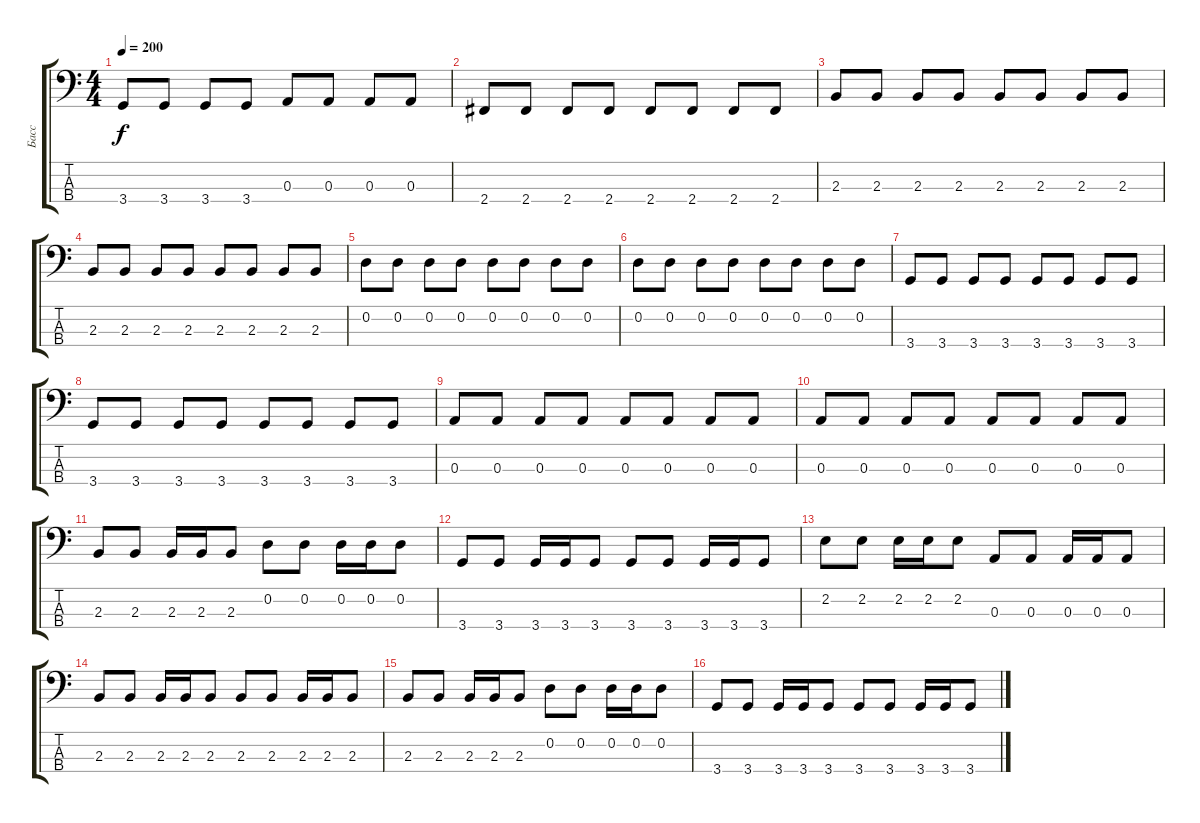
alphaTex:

\track ("Басс" "Басс") {instrument electricbassfinger}
\staff {score tabs}
\tuning (G2 D2 A1 E1) {hide}
\ts (4 4)
\tempo 200
\clef f4
\ks c
3.4.8{dy f} 3.4.8 3.4.8 3.4.8 0.3.8 0.3.8 0.3.8 0.3.8 |
2.4.8 2.4.8 2.4.8 2.4.8 2.4.8 2.4.8 2.4.8 2.4.8 |
2.3.8 2.3.8 2.3.8 2.3.8 2.3.8 2.3.8 2.3.8 2.3.8 |
2.3.8 2.3.8 2.3.8 2.3.8 2.3.8 2.3.8 2.3.8 2.3.8 |
0.2.8 0.2.8 0.2.8 0.2.8 0.2.8 0.2.8 0.2.8 0.2.8 |
0.2.8 0.2.8 0.2.8 0.2.8 0.2.8 0.2.8 0.2.8 0.2.8 |
3.4.8 3.4.8 3.4.8 3.4.8 3.4.8 3.4.8 3.4.8 3.4.8 |
3.4.8 3.4.8 3.4.8 3.4.8 3.4.8 3.4.8 3.4.8 3.4.8 |
0.3.8 0.3.8 0.3.8 0.3.8 0.3.8 0.3.8 0.3.8 0.3.8 |
0.3.8 0.3.8 0.3.8 0.3.8 0.3.8 0.3.8 0.3.8 0.3.8 |
2.3.8 2.3.8 2.3.16 2.3.16 2.3.8 0.2.8 0.2.8 0.2.16 0.2.16 0.2.8 |
3.4.8 3.4.8 3.4.16 3.4.16 3.4.8 3.4.8 3.4.8 3.4.16 3.4.16 3.4.8 |
2.2.8 2.2.8 2.2.16 2.2.16 2.2.8 0.3.8 0.3.8 0.3.16 0.3.16 0.3.8 |
2.3.8 2.3.8 2.3.16 2.3.16 2.3.8 2.3.8 2.3.8 2.3.16 2.3.16 2.3.8 |
2.3.8 2.3.8 2.3.16 2.3.16 2.3.8 0.2.8 0.2.8 0.2.16 0.2.16 0.2.8 |
3.4.8 3.4.8 3.4.16 3.4.16 3.4.8 3.4.8 3.4.8 3.4.16 3.4.16 3.4.8
